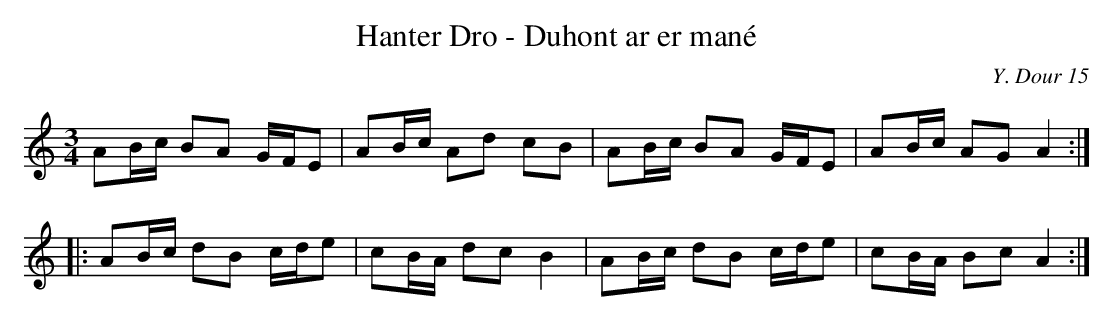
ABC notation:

X:1
T:Hanter Dro - Duhont ar er man\'e
C:Y. Dour 15
M:3/4
L:1/8
K:C
E:15
AB/c/ BA G/F/E|AB/c/ Ad cB|\
AB/c/ BA G/F/E|AB/c/ AG A2:|
|:AB/c/ dB c/d/e|cB/A/ dc B2|\
AB/c/ dB c/d/e|cB/A/ Bc A2:|
